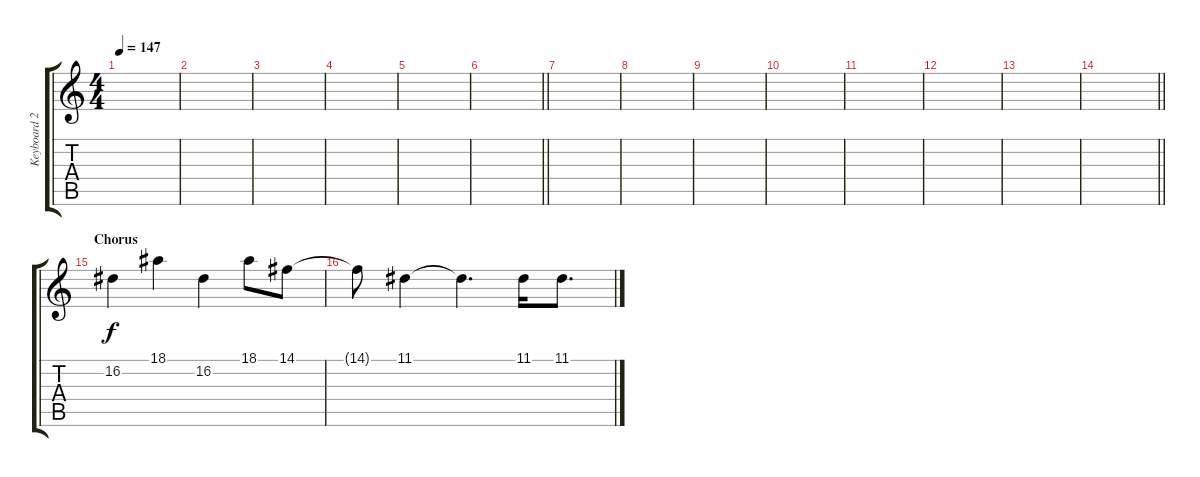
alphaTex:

\track ("Keyboard 2" "Keyboard 2") {instrument lead1square}
\staff {score tabs}
\tuning (E4 B3 G3 D3 A2 E2) {hide}
\ts (4 4)
\tempo 147
\clef g2
\ks c
|
|
|
|
|
\barLineRight lightlight
|
\section ("" "")
|
|
|
|
|
|
|
\barLineRight lightlight
|
\section ("" "Chorus")
16.2.4 18.1.4 16.2.4 18.1.8 14.1.8 |
14.1{t}.8 11.1.4 11.1{t}.4{d} 11.1.16 11.1.8{d}
